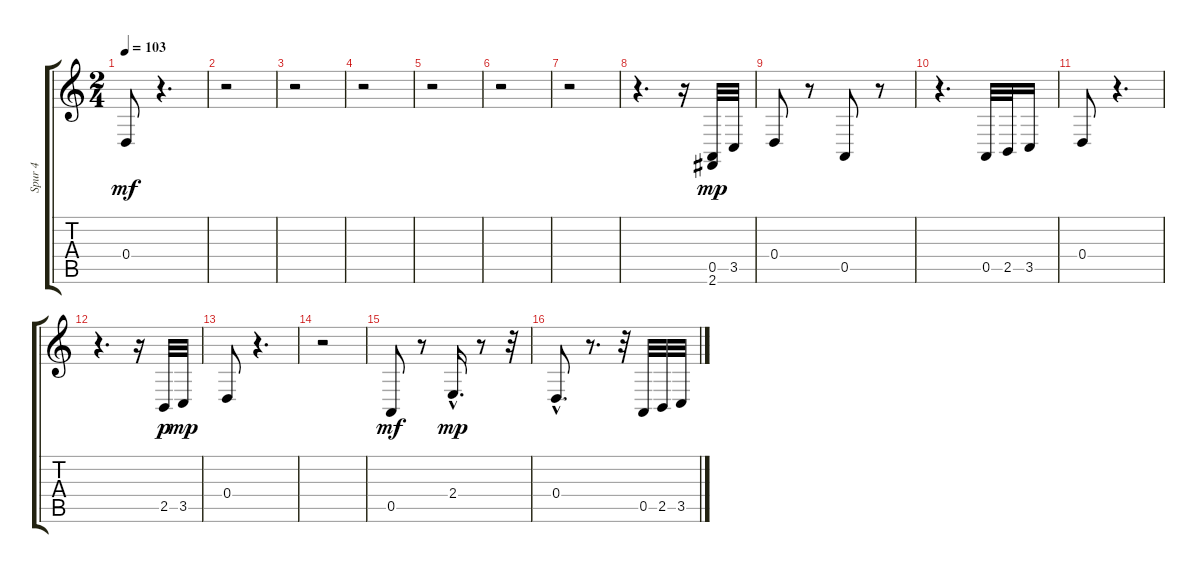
\track ("Spur 4" "Spur 4") {instrument trombone}
\staff {score tabs}
\tuning (E4 B3 G3 D3 A2 E2) {hide}
\ts (2 4)
\tempo 103
\clef g2
\ks c
0.4.8{dy mf} r.4{d} |
r.2 |
r.2 |
r.2 |
r.2 |
r.2 |
r.2 |
r.4{d} r.16 (0.5 2.6).32{dy mp} 3.5.32 |
0.4.8 r.8 0.5.8 r.8 |
r.4{d} 0.5.32 2.5.32 3.5.16 |
0.4.8 r.4{d} |
r.4{d} r.16 2.5.32{dy p} 3.5.32{dy mp} |
0.4.8 r.4{d} |
r.2 |
0.5.8{dy mf} r.8 2.4{hac}.16{d dy mp} r.8 r.32 |
0.4{hac}.8{d} r.8{d} r.32 0.5.32 2.5.32 3.5.32
